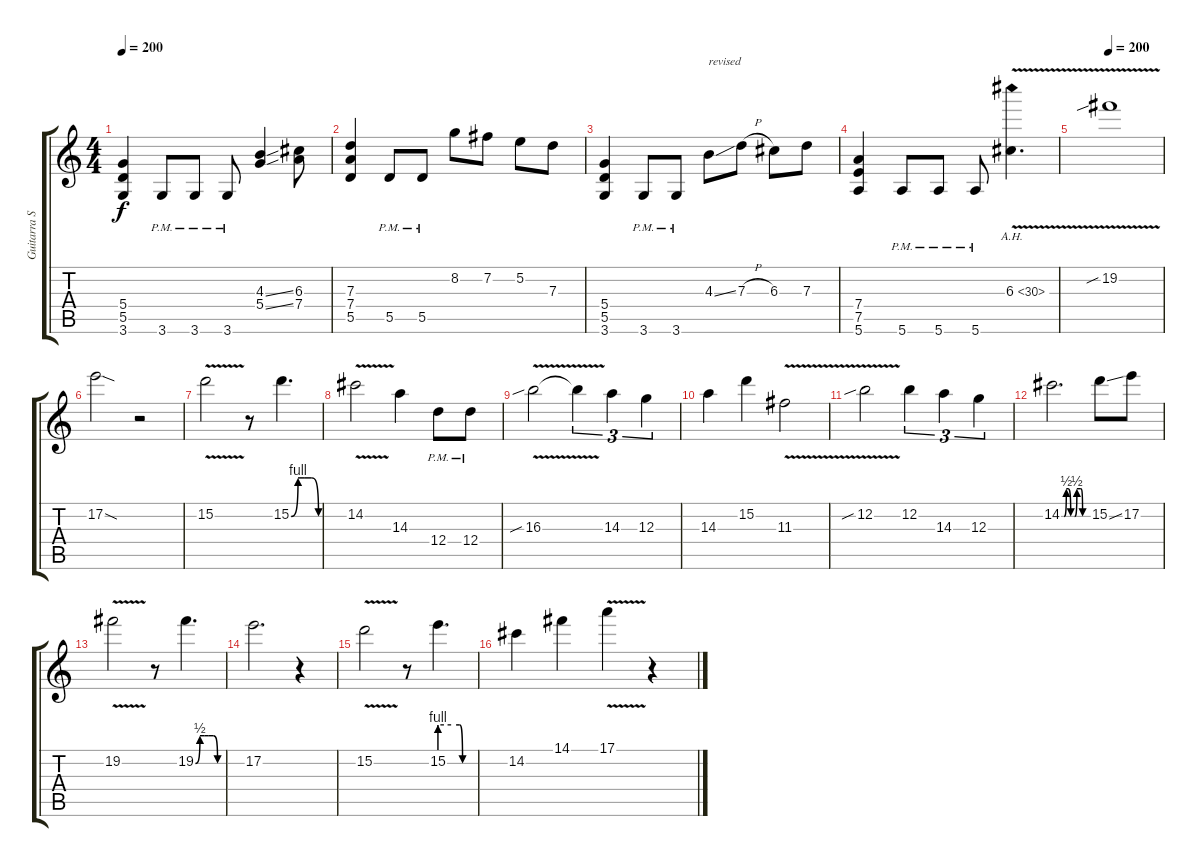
\track ("Guitarra Solist." "Guitarra S") {instrument overdrivenguitar}
\staff {score tabs}
\tuning (E4 B3 G3 D3 A2 E2) {hide}
\ts (4 4)
\tempo 200
\clef g2
\ks c
(5.4 5.5 3.6).4{dy f} 3.6{pm}.8 3.6{pm}.8 3.6{pm}.8 (4.3{ss} 5.4{ss}).4 (6.3 7.4).8 |
(7.3 7.4 5.5).4 5.5{pm}.8 5.5{pm}.8 8.2.8 7.2.8 5.2.8 7.3.8 |
(5.4 5.5 3.6).4 3.6{pm}.8 3.6{pm}.8 4.3{ss}.8{txt "revised"} 7.3{h}.8 6.3.8 7.3.8 |
(7.4 7.5 5.6).4 5.6{pm}.8 5.6{pm}.8 5.6{pm}.8 6.3{ah 24 v}.4{d} |
\tempo 200
19.2{v sib}.1 |
17.2{sod}.2 r.2 |
15.2{v}.2 r.8 15.2{be (custom 0 0 15 4 30 4 45 4 60 0)}.4{d} |
14.2{v}.2 14.3.4 12.4{pm}.8 12.4{pm}.8 |
16.3{v sib}.2 16.3{t}.4{tu (3 2)} 14.3.4{tu (3 2)} 12.3.4{tu (3 2)} |
14.3.4 15.2.4 11.3{v}.2 |
12.2{v sib}.2 12.2.4{tu (3 2)} 14.3.4{tu (3 2)} 12.3.4{tu (3 2)} |
14.2{be (custom 0 0 6 0 11 2 15 2 21 0 30 0 35 2 44 2 48 0 60 0)}.2{d} 15.2{ss}.8 17.2.8 |
19.2{v}.2 r.8 19.2{be (custom 0 0 10 2 20 2 30 2 41 2 50 0 60 0)}.4{d} |
17.2.2{d} r.4 |
15.2{v}.2 r.8 15.2{be (custom 0 4 20 4 35 4 40 0 60 0)}.4{d} |
14.2.4 14.1.4 17.1{v}.4 r.4
